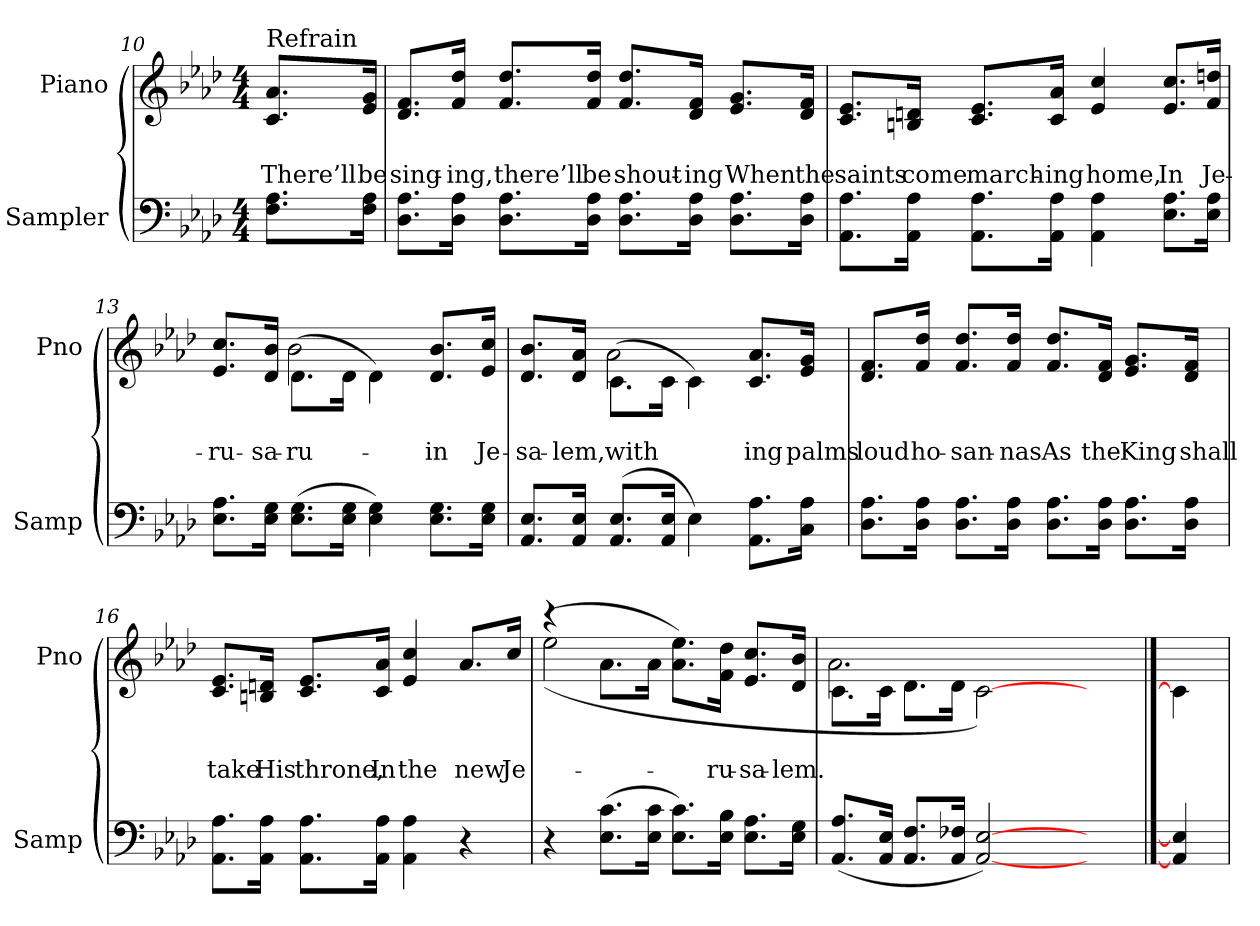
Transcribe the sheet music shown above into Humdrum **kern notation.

**kern	**kern	**text	**text
*part2	*part1	*part1	*part1
*staff2	*staff1	*staff1	*staff1
*I"Sampler	*I"Piano	*	*
*I'Samp	*I'Pno	*	*
*clefF4	*clefG2	*	*
*k[b-e-a-d-]	*k[b-e-a-d-]	*	*
*A-:	*A-:	*	*
*M4/4	*M4/4	*	*
=10	=10	=10	=10
!	!LO:TX:t=Refrain	!	!
8.F\ 8.A-\L	8.c/ 8.a-/L	.	There’ll
16F\ 16A-\Jk	16e-/ 16g/Jk	.	be
=11	=11	=11	=11
8.D-\ 8.A-\L	8.d-/ 8.f/L	.	sing-
16D-\ 16A-\Jk	16f/ 16dd-/Jk	.	-ing,
8.D-\ 8.A-\L	8.f/ 8.dd-/L	.	there’ll
16D-\ 16A-\Jk	16f/ 16dd-/Jk	.	be
8.D-\ 8.A-\L	8.f/ 8.dd-/L	.	shout-
16D-\ 16A-\Jk	16d-/ 16f/Jk	.	-ing
8.D-\ 8.A-\L	8.e-/ 8.g/L	.	When
16D-\ 16A-\Jk	16d-/ 16f/Jk	.	the
=12	=12	=12	=12
8.AA-\ 8.A-\L	8.c/ 8.e-/L	.	saints
16AA-\ 16A-\Jk	16Bn/ 16dn/Jk	.	come
8.AA-\ 8.A-\L	8.c/ 8.e-/L	.	march-
16AA-\ 16A-\Jk	16c/ 16a-/Jk	.	-ing
4AA- 4A-	4e- 4cc	.	home,
8.E-\ 8.A-\L	8.e-/ 8.cc/L	.	In
16E-\ 16A-\Jk	16f/ 16ddn/Jk	.	Je-
=13	=13	=13	=13
*	*^	*	*
8.E-\ 8.A-\L	8.e-/ 8.cc/L	4ryy	.	-ru-
16E-\ 16G\Jk	16d-/ 16b-/Jk	.	.	-sa-
(8.E-\ 8.G\L	(8.d-\L	2b-	.	-ru-
16E-\ 16G\Jk	16d-\Jk	.	.	.
4E- 4G)	4d-\)	.	.	.
8.E-\ 8.G\L	8.d-/ 8.b-/L	4ryy	.	in
16E-\ 16G\Jk	16e-/ 16cc/Jk	.	.	Je-
=14	=14	=14	=14	=14
8.AA-/ 8.E-/L	8.d-/ 8.b-/L	4ryy	.	-sa-
16AA-/ 16E-/Jk	16d-/ 16a-/Jk	.	.	-lem,
(8.AA-/ 8.E-/L	(8.c\L	2a-	.	with
16AA-/ 16E-/Jk	16c\Jk	.	.	.
4E-)	4c\)	.	.	.
8.AA-\ 8.A-\L	8.c/ 8.a-/L	4ryy	.	-ing
16C\ 16A-\Jk	16e-/ 16g/Jk	.	.	palms
*	*v	*v	*	*
=15	=15	=15	=15
8.D-\ 8.A-\L	8.d-/ 8.f/L	.	loud
16D-\ 16A-\Jk	16f/ 16dd-/Jk	.	ho-
8.D-\ 8.A-\L	8.f/ 8.dd-/L	.	-san-
16D-\ 16A-\Jk	16f/ 16dd-/Jk	.	-nas
8.D-\ 8.A-\L	8.f/ 8.dd-/L	.	As
16D-\ 16A-\Jk	16d-/ 16f/Jk	.	the
8.D-\ 8.A-\L	8.e-/ 8.g/L	.	King
16D-\ 16A-\Jk	16d-/ 16f/Jk	.	shall
=16	=16	=16	=16
8.AA-\ 8.A-\L	8.c/ 8.e-/L	.	take
16AA-\ 16A-\Jk	16Bn/ 16dn/Jk	.	His
8.AA-\ 8.A-\L	8.c/ 8.e-/L	.	throne,
16AA-\ 16A-\Jk	16c/ 16a-/Jk	.	In
4AA- 4A-	4e- 4cc	.	the
4r	8.a-/L	.	new
.	16cc/Jk	.	Je-
=17	=17	=17	=17
*	*^	*	*
4r	(4r	(2ee-	.	.
(8.E-\ 8.c\L	8.a-\L	.	.	.
16E-\ 16c\Jk	16a-\Jk	.	.	.
8.E-\ 8.c\L)	8.a-\ 8.ee-\L)	2ryy	.	.
16E-\ 16B-\Jk	16f\ 16dd-\Jk	.	.	-ru-
8.E-\ 8.A-\L	8.e-/ 8.cc/L	.	.	-sa-
16E-\ 16G\Jk	16d-/ 16b-/Jk	.	.	-lem.
=18	=18	=18	=18	=18
(8.AA-/ 8.A-/L	8.c\L	2.a-	.	.
16AA-/ 16E-/Jk	16c\Jk	.	.	.
8.AA-/ 8.F/L	8.d-\L	.	.	.
16AA-/ 16F-X/Jk	16d-\Jk	.	.	.
[2AA- [2E-)	[2c\)	.	.	.
.	.	4ryy	.	.
4ryy	4ryy	4ryy	.	.
*	*v	*v	*	*
==19	==19	==19	==19
4AA-] 4E-]	4c\]	.	.
=	=	=	=
*-	*-	*-	*-
